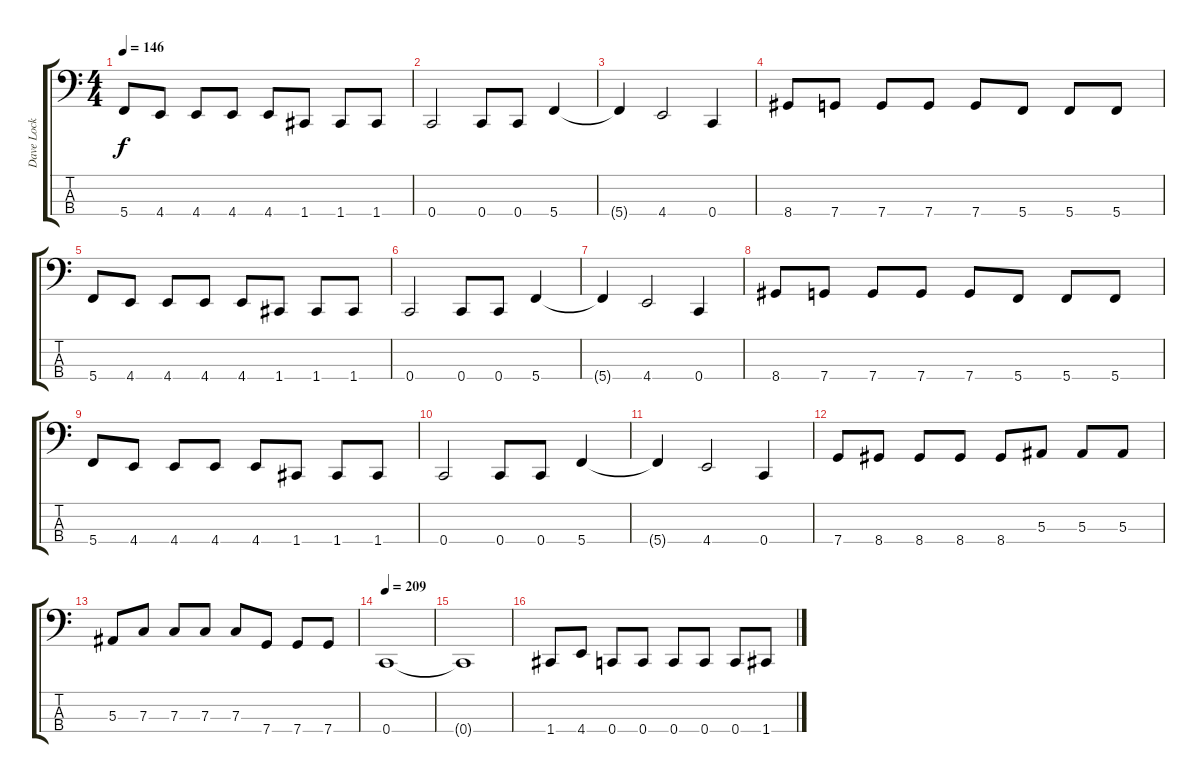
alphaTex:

\track ("Dave Lock (Bass)" "Dave Lock ") {instrument electricbasspick}
\staff {score tabs}
\tuning (Eb2 Bb1 F1 C1) {hide}
\ts (4 4)
\tempo 146
\clef f4
\ks c
5.4.8{dy f} 4.4.8 4.4.8 4.4.8 4.4.8 1.4.8 1.4.8 1.4.8 |
0.4.2 0.4.8 0.4.8 5.4.4 |
5.4{t}.4 4.4.2 0.4.4 |
8.4.8 7.4.8 7.4.8 7.4.8 7.4.8 5.4.8 5.4.8 5.4.8 |
5.4.8 4.4.8 4.4.8 4.4.8 4.4.8 1.4.8 1.4.8 1.4.8 |
0.4.2 0.4.8 0.4.8 5.4.4 |
5.4{t}.4 4.4.2 0.4.4 |
8.4.8 7.4.8 7.4.8 7.4.8 7.4.8 5.4.8 5.4.8 5.4.8 |
5.4.8 4.4.8 4.4.8 4.4.8 4.4.8 1.4.8 1.4.8 1.4.8 |
0.4.2 0.4.8 0.4.8 5.4.4 |
5.4{t}.4 4.4.2 0.4.4 |
7.4.8 8.4.8 8.4.8 8.4.8 8.4.8 5.3.8 5.3.8 5.3.8 |
5.3.8 7.3.8 7.3.8 7.3.8 7.3.8 7.4.8 7.4.8 7.4.8 |
\tempo 209
0.4.1 |
0.4{t}.1 |
1.4.8 4.4.8 0.4.8 0.4.8 0.4.8 0.4.8 0.4.8 1.4.8
